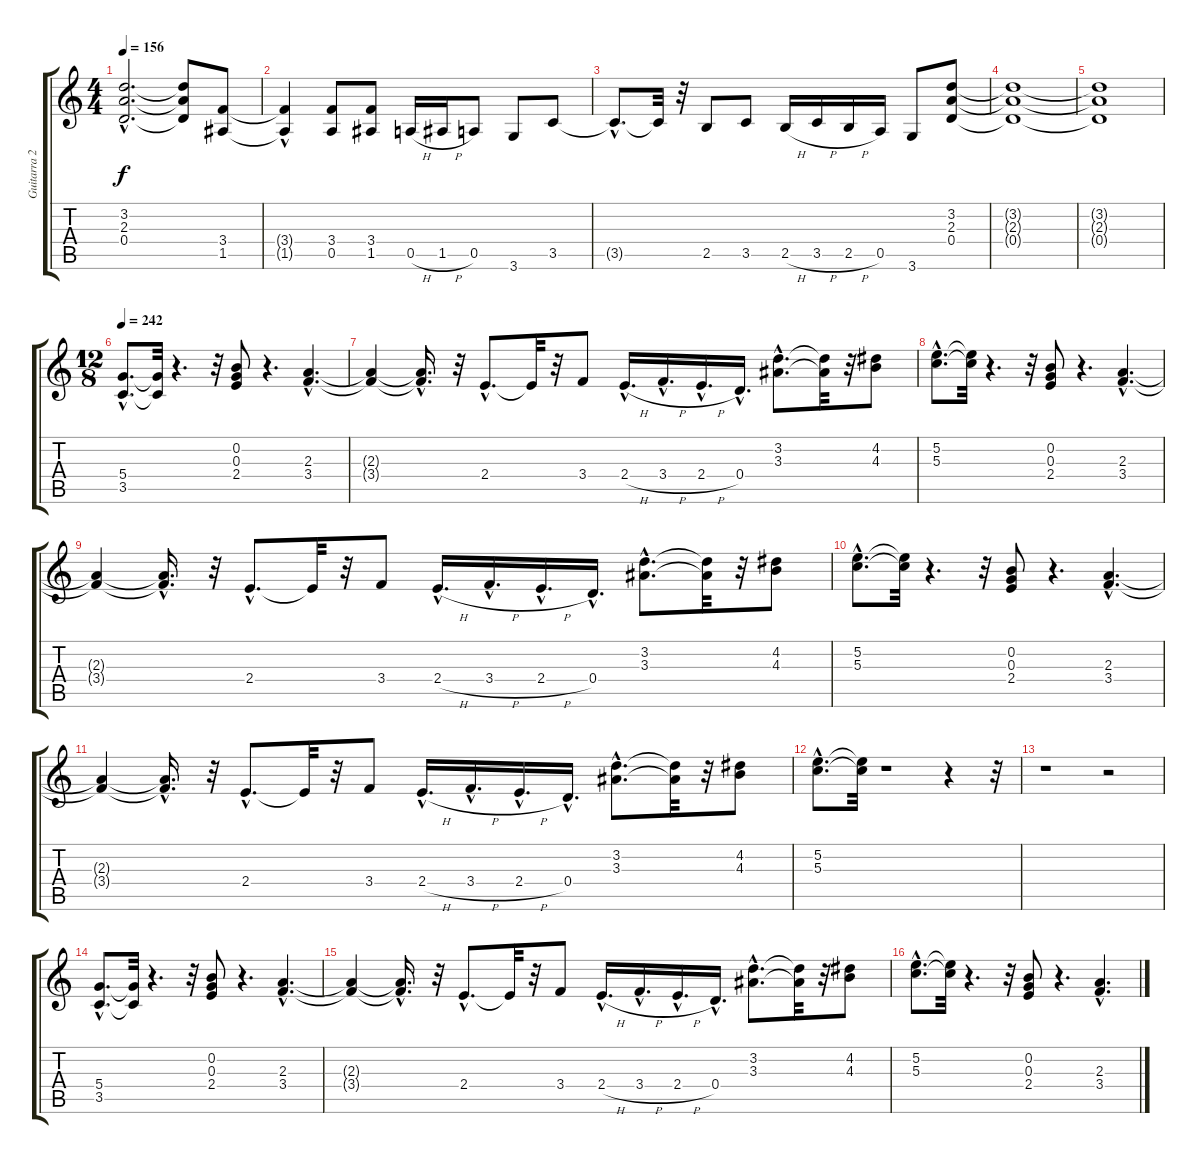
\track ("Guitarra 2" "Guitarra 2") {instrument overdrivenguitar}
\staff {score tabs}
\tuning (E4 B3 G3 D3 A2 E2) {hide}
\ts (4 4)
\tempo 156
\clef g2
\ks c
(3.2{hac t} 2.3{hac t} 0.4{hac t}).2{d dy f} (3.2{t} 2.3{t} 0.4{t}).8 (3.4 1.5).8 |
(3.4{hac t} 1.5{t}).4 (3.4 0.5).8 (3.4 1.5).8 0.5{h}.16 1.5{h}.16 0.5.8 3.6.8 3.5.8 |
3.5{hac t}.8{d} 3.5{t}.32 r.32 2.5.8 3.5.8 2.5{h}.16 3.5{h}.16 2.5{h}.16 0.5.16 3.6.8 (3.2 2.3 0.4).8 |
(3.2{t} 2.3{t} 0.4{t}).1 |
(3.2{t} 2.3{t} 0.4{t}).1 |
\ts (12 8)
\tempo 234
\tempo 242
(5.4{hac} 3.5{hac}).8{d} (5.4{t} 3.5{t}).32 r.4{d} r.32 (0.2 0.3 2.4).8 r.4{d} (2.3{hac} 3.4{hac}).4{d} |
(2.3{t} 3.4{t}).4 (2.3{hac t} 3.4{hac t}).16{d} r.32 2.4{hac}.8{d} 2.4{t}.32 r.32 3.4.8 2.4{h hac}.16{d} 3.4{h hac}.16{d} 2.4{h hac}.16{d} 0.4{hac}.16{d} (3.2{hac} 3.3{hac}).8{d} (3.2{t} 3.3{t}).32 r.32 (4.2 4.3).8 |
(5.2{hac} 5.3{hac}).8{d} (5.2{t} 5.3{t}).32 r.4{d} r.32 (0.2 0.3 2.4).8 r.4{d} (2.3{hac} 3.4{hac}).4{d} |
(2.3{t} 3.4{t}).4 (2.3{hac t} 3.4{hac t}).16{d} r.32 2.4{hac}.8{d} 2.4{t}.32 r.32 3.4.8 2.4{h hac}.16{d} 3.4{h hac}.16{d} 2.4{h hac}.16{d} 0.4{hac}.16{d} (3.2{hac} 3.3{hac}).8{d} (3.2{t} 3.3{t}).32 r.32 (4.2 4.3).8 |
(5.2{hac} 5.3{hac}).8{d} (5.2{t} 5.3{t}).32 r.4{d} r.32 (0.2 0.3 2.4).8 r.4{d} (2.3{hac} 3.4{hac}).4{d} |
(2.3{t} 3.4{t}).4 (2.3{hac t} 3.4{hac t}).16{d} r.32 2.4{hac}.8{d} 2.4{t}.32 r.32 3.4.8 2.4{h hac}.16{d} 3.4{h hac}.16{d} 2.4{h hac}.16{d} 0.4{hac}.16{d} (3.2{hac} 3.3{hac}).8{d} (3.2{t} 3.3{t}).32 r.32 (4.2 4.3).8 |
(5.2{hac} 5.3{hac}).8{d} (5.2{t} 5.3{t}).32 r.1 r.4 r.32 |
r.1 r.2 |
(5.4{hac} 3.5{hac}).8{d} (5.4{t} 3.5{t}).32 r.4{d} r.32 (0.2 0.3 2.4).8 r.4{d} (2.3{hac} 3.4{hac}).4{d} |
(2.3{t} 3.4{t}).4 (2.3{hac t} 3.4{hac t}).16{d} r.32 2.4{hac}.8{d} 2.4{t}.32 r.32 3.4.8 2.4{h hac}.16{d} 3.4{h hac}.16{d} 2.4{h hac}.16{d} 0.4{hac}.16{d} (3.2{hac} 3.3{hac}).8{d} (3.2{t} 3.3{t}).32 r.32 (4.2 4.3).8 |
(5.2{hac} 5.3{hac}).8{d} (5.2{t} 5.3{t}).32 r.4{d} r.32 (0.2 0.3 2.4).8 r.4{d} (2.3{hac} 3.4{hac}).4{d}
